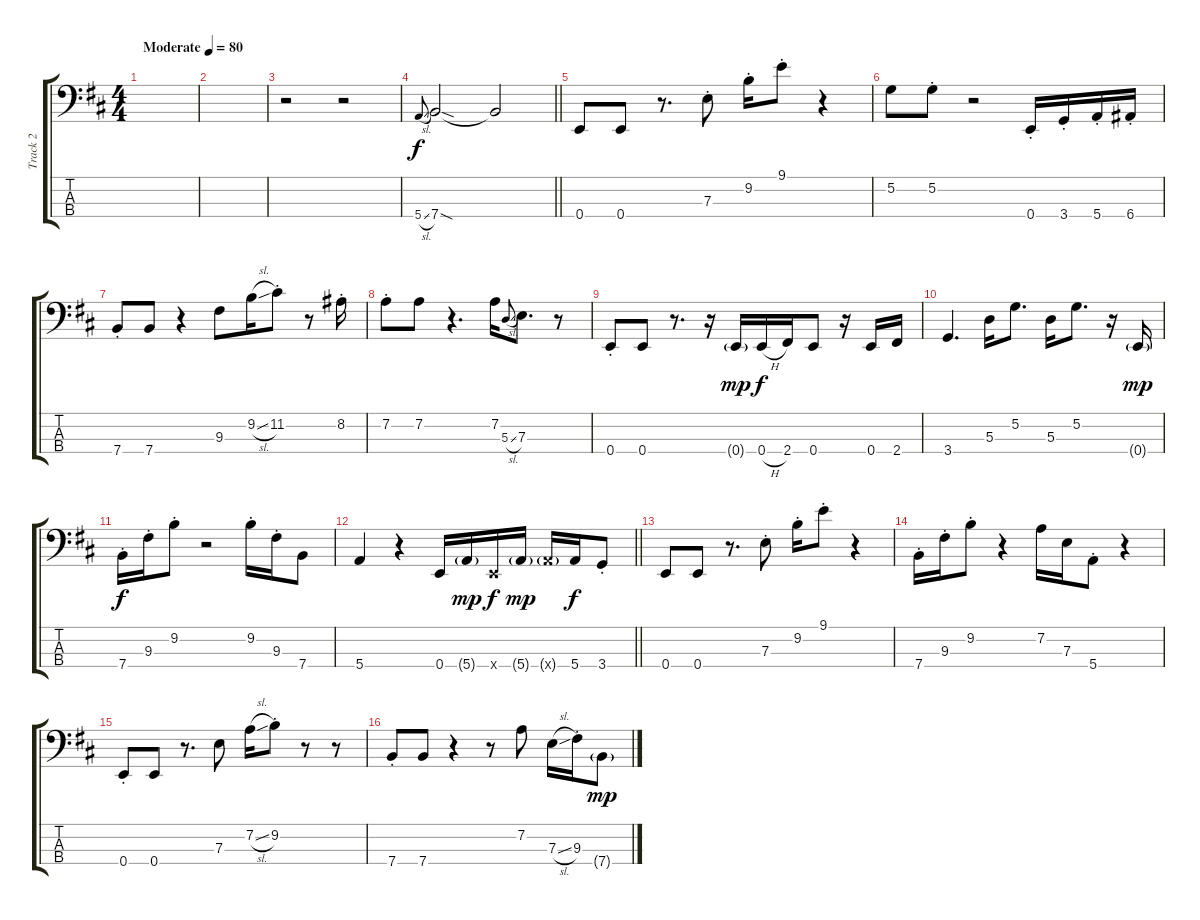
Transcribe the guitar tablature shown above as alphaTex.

\track ("Track 2" "Track 2") {instrument electricbassfinger}
\staff {score tabs}
\tuning (G2 D2 A1 E1) {hide}
\ts (4 4)
\tempo (80 "Moderate")
\clef f4
\ks bminor
|
|
r.2 r.2 |
\barLineRight lightlight
5.4{sl}.8{gr onbeat} 7.4{sod}.2 7.4{t}.2 |
0.4.8 0.4.8 r.8{d} 7.3{st}.8 9.2{st}.16 9.1{st}.8 r.4 |
5.2.8 5.2{st}.8 r.2 0.4{st}.16 3.4{st}.16 5.4{st}.16 6.4{st}.16 |
7.4{st}.8 7.4.8 r.4 9.3.8 9.2{sl}.16 11.2{st}.8 r.8 8.2{st}.16 |
7.2{st}.8 7.2.8 r.4{d} 7.2.16 5.3{sl}.8{gr onbeat} 7.3.8{d} r.8 |
0.4{st}.8 0.4.8 r.8{d} r.16 0.4{g}.16{dy mp} 0.4{h}.16{dy f} 2.4.16 0.4.8 r.16 0.4.16 2.4.16 |
3.4.4{d} 5.3.16 5.2.8{d} 5.3.16 5.2.8{d} r.16 0.4{g}.16{dy mp} |
7.4{st}.16{dy f} 9.3{st}.16 9.2{st}.8 r.2 9.2{st}.16 9.3{st}.16 7.4.8 |
\barLineRight lightlight
5.4.4 r.4 0.4.16 5.4{g}.16{dy mp} 0.4{x}.16{dy f} 5.4{g}.16{dy mp} 5.4{g x}.16 5.4.16{dy f} 3.4{st}.8 |
0.4.8 0.4.8 r.8{d} 7.3{st}.8 9.2{st}.16 9.1{st}.8 r.4 |
7.4{st}.16 9.3{st}.16 9.2{st}.8 r.4 7.2.16 7.3.16 5.4{st}.8 r.4 |
0.4{st}.8 0.4.8 r.8{d} 7.3.8 7.2{sl}.16 9.2{st}.8 r.8 r.8 |
7.4{st}.8 7.4.8 r.4 r.8 7.2.8 7.3{sl}.16 9.3{st}.16 7.4{g}.8{dy mp}
